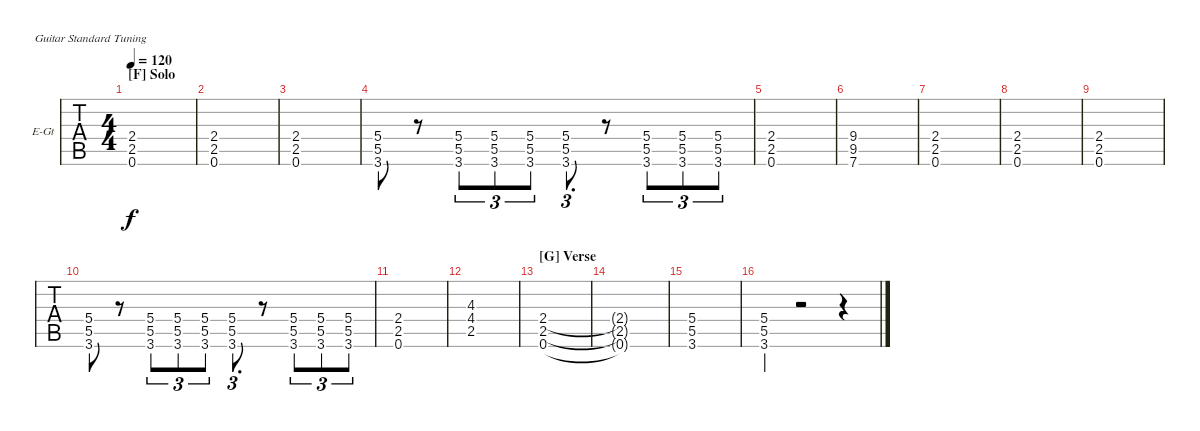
\defaultSystemsLayout 4
\bracketExtendMode groupsimilarinstruments
\firstSystemTrackNameOrientation horizontal
\otherSystemsTrackNameOrientation horizontal
\track ("Guitar 1" "E-Gt") {multiBarRest instrument distortionguitar}
\staff {tabs}
\tuning (E4 B3 G3 D3 A2 E2)
\ts (4 4)
\section ("F" "Solo")
\tempo 120
\clef g2
\ks g
(2.4 2.5 0.6).1{dy f} |
(2.4 2.5 0.6).1 |
(2.4 2.5 0.6).1 |
(5.4 5.5 3.6).8 r.8 (5.4 5.5 3.6).8{tu (3 2)} (5.4 5.5 3.6).8{tu (3 2)} (5.4 5.5 3.6).8{tu (3 2)} (5.4 5.5 3.6).8{d tu (3 2)} r.8 (5.4 5.5 3.6).8{tu (3 2)} (5.4 5.5 3.6).8{tu (3 2)} (5.4 5.5 3.6).8{tu (3 2)} |
(2.4 2.5 0.6).1 |
(9.4 9.5 7.6).1 |
(2.4 2.5 0.6).1 |
(2.4 2.5 0.6).1 |
(2.4 2.5 0.6).1 |
(5.4 5.5 3.6).8 r.8 (5.4 5.5 3.6).8{tu (3 2)} (5.4 5.5 3.6).8{tu (3 2)} (5.4 5.5 3.6).8{tu (3 2)} (5.4 5.5 3.6).8{d tu (3 2)} r.8 (5.4 5.5 3.6).8{tu (3 2)} (5.4 5.5 3.6).8{tu (3 2)} (5.4 5.5 3.6).8{tu (3 2)} |
(2.4 2.5 0.6).1 |
(4.3 4.4 2.5).1 |
\section ("G" "Verse")
(2.4 2.5 0.6).1 |
(2.4{t} 2.5{t} 0.6{t}).1 |
(5.4 5.5 3.6).1 |
(5.4 5.5 3.6).4 r.2 r.4
